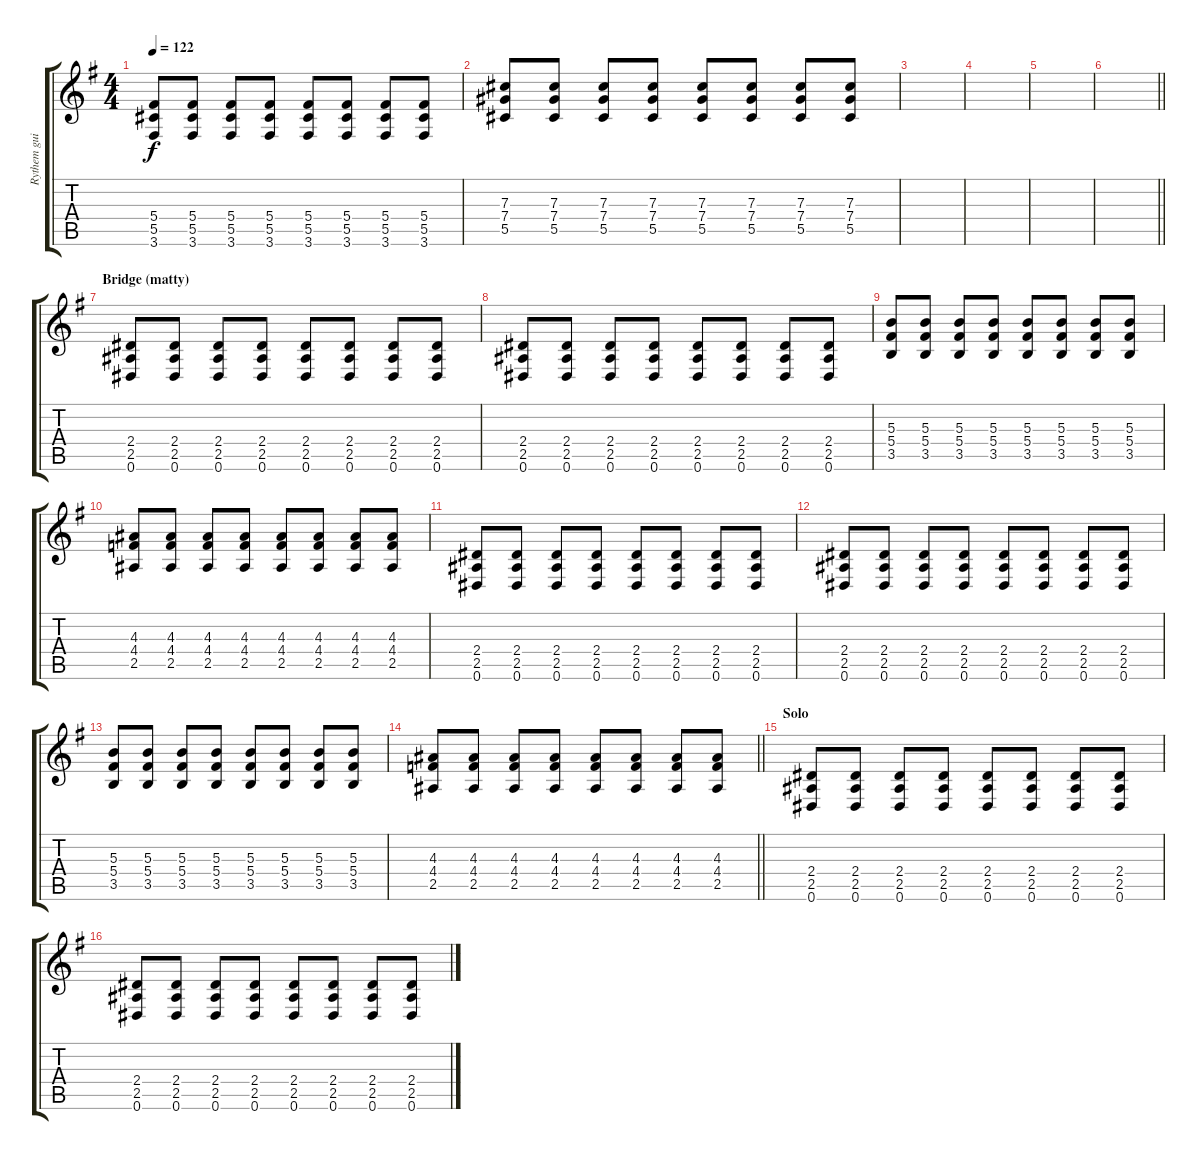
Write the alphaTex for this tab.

\track ("Rythem guitar left" "Rythem gui") {instrument distortionguitar}
\staff {score tabs}
\tuning (Eb4 Bb3 Gb3 Db3 Ab2 Eb2) {hide}
\ts (4 4)
\tempo 122
\clef g2
\ks eminor
(5.4 5.5 3.6).8{dy f} (5.4 5.5 3.6).8 (5.4 5.5 3.6).8 (5.4 5.5 3.6).8 (5.4 5.5 3.6).8 (5.4 5.5 3.6).8 (5.4 5.5 3.6).8 (5.4 5.5 3.6).8 |
(7.3 7.4 5.5).8 (7.3 7.4 5.5).8 (7.3 7.4 5.5).8 (7.3 7.4 5.5).8 (7.3 7.4 5.5).8 (7.3 7.4 5.5).8 (7.3 7.4 5.5).8 (7.3 7.4 5.5).8 |
|
|
|
\barLineRight lightlight
|
\section ("" "Bridge (matty)")
(2.4 2.5 0.6).8 (2.4 2.5 0.6).8 (2.4 2.5 0.6).8 (2.4 2.5 0.6).8 (2.4 2.5 0.6).8 (2.4 2.5 0.6).8 (2.4 2.5 0.6).8 (2.4 2.5 0.6).8 |
(2.4 2.5 0.6).8 (2.4 2.5 0.6).8 (2.4 2.5 0.6).8 (2.4 2.5 0.6).8 (2.4 2.5 0.6).8 (2.4 2.5 0.6).8 (2.4 2.5 0.6).8 (2.4 2.5 0.6).8 |
(5.3 5.4 3.5).8 (5.3 5.4 3.5).8 (5.3 5.4 3.5).8 (5.3 5.4 3.5).8 (5.3 5.4 3.5).8 (5.3 5.4 3.5).8 (5.3 5.4 3.5).8 (5.3 5.4 3.5).8 |
(4.3 4.4 2.5).8 (4.3 4.4 2.5).8 (4.3 4.4 2.5).8 (4.3 4.4 2.5).8 (4.3 4.4 2.5).8 (4.3 4.4 2.5).8 (4.3 4.4 2.5).8 (4.3 4.4 2.5).8 |
(2.4 2.5 0.6).8 (2.4 2.5 0.6).8 (2.4 2.5 0.6).8 (2.4 2.5 0.6).8 (2.4 2.5 0.6).8 (2.4 2.5 0.6).8 (2.4 2.5 0.6).8 (2.4 2.5 0.6).8 |
(2.4 2.5 0.6).8 (2.4 2.5 0.6).8 (2.4 2.5 0.6).8 (2.4 2.5 0.6).8 (2.4 2.5 0.6).8 (2.4 2.5 0.6).8 (2.4 2.5 0.6).8 (2.4 2.5 0.6).8 |
(5.3 5.4 3.5).8 (5.3 5.4 3.5).8 (5.3 5.4 3.5).8 (5.3 5.4 3.5).8 (5.3 5.4 3.5).8 (5.3 5.4 3.5).8 (5.3 5.4 3.5).8 (5.3 5.4 3.5).8 |
\barLineRight lightlight
(4.3 4.4 2.5).8 (4.3 4.4 2.5).8 (4.3 4.4 2.5).8 (4.3 4.4 2.5).8 (4.3 4.4 2.5).8 (4.3 4.4 2.5).8 (4.3 4.4 2.5).8 (4.3 4.4 2.5).8 |
\section ("" "Solo")
(2.4 2.5 0.6).8 (2.4 2.5 0.6).8 (2.4 2.5 0.6).8 (2.4 2.5 0.6).8 (2.4 2.5 0.6).8 (2.4 2.5 0.6).8 (2.4 2.5 0.6).8 (2.4 2.5 0.6).8 |
(2.4 2.5 0.6).8 (2.4 2.5 0.6).8 (2.4 2.5 0.6).8 (2.4 2.5 0.6).8 (2.4 2.5 0.6).8 (2.4 2.5 0.6).8 (2.4 2.5 0.6).8 (2.4 2.5 0.6).8
